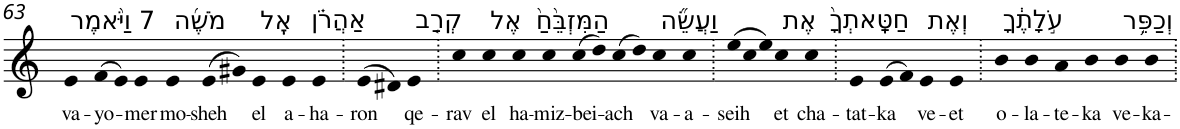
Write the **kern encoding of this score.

**kern	**text
*part1	*part1
*staff1	*staff1
*I"Piano	*
*I'Pno	*
!!LO:PB:g=z
*clefG2	*
*k[]	*
=63	=63
!LO:TX:a:t=7 וַיֹּ֨אמֶר	!
!	!LO:LY:b
4e	va-
!	!LO:LY:b
(>8f	-yo-
8e)	.
!	!LO:LY:b
4e	-mer
!LO:TX:a:t=מֹשֶׁ֜ה	!
!	!LO:LY:b
4e	mo-
!	!LO:LY:b
(>8e	-sheh
8g#X)	.
!LO:TX:a:t=אֶֽל	!
!	!LO:LY:b
4e	el
!LO:TX:a:t=אַהֲרֹ֗ן	!
!	!LO:LY:b
4e	a-
!	!LO:LY:b
4e	-ha-
=64.	=64.
!	!LO:LY:b
(>8e	-ron
8d#X)	.
!LO:TX:a:t=קְרַ֤ב	!
!	!LO:LY:b
4e	qe-
=65.	=65.
!	!LO:LY:b
4cc	-rav
!LO:TX:a:t=אֶל	!
!	!LO:LY:b
4cc	el
!LO:TX:a:t=הַמִּזְבֵּ֙חַ֙	!
!	!LO:LY:b
4cc	ha-
!	!LO:LY:b
4cc	-miz-
!	!LO:LY:b
(>8cc	-bei-
8dd)	.
!	!LO:LY:b
(>8cc	-ach
8dd)	.
!LO:TX:a:t=וַעֲשֵׂ֞ה	!
!	!LO:LY:b
4cc	va-
!	!LO:LY:b
4cc	-a-
=66.	=66.
*Xtuplet	*
!	!LO:LY:b
(>12ee	-seih
12cc	.
12ee)	.
!LO:TX:a:t=אֶת	!
!	!LO:LY:b
4cc	et
!LO:TX:a:t=חַטָּֽאתְךָ֙	!
!	!LO:LY:b
4cc	cha-
=67.	=67.
!	!LO:LY:b
4e	-tat-
!	!LO:LY:b
(>8e	-ka
8f)	.
!LO:TX:a:t=וְאֶת	!
!	!LO:LY:b
4e	ve-
!	!LO:LY:b
4e	-et
=68.	=68.
!LO:TX:a:t=עֹ֣לָתֶ֔ךָ	!
!	!LO:LY:b
4b	o-
!	!LO:LY:b
4b	-la-
!	!LO:LY:b
4a	-te-
!	!LO:LY:b
4b	-ka
!LO:TX:a:t=וְכַפֵּ֥ר	!
!	!LO:LY:b
4b	ve-
!	!LO:LY:b
4b	-ka-
=.	=.
*-	*-
